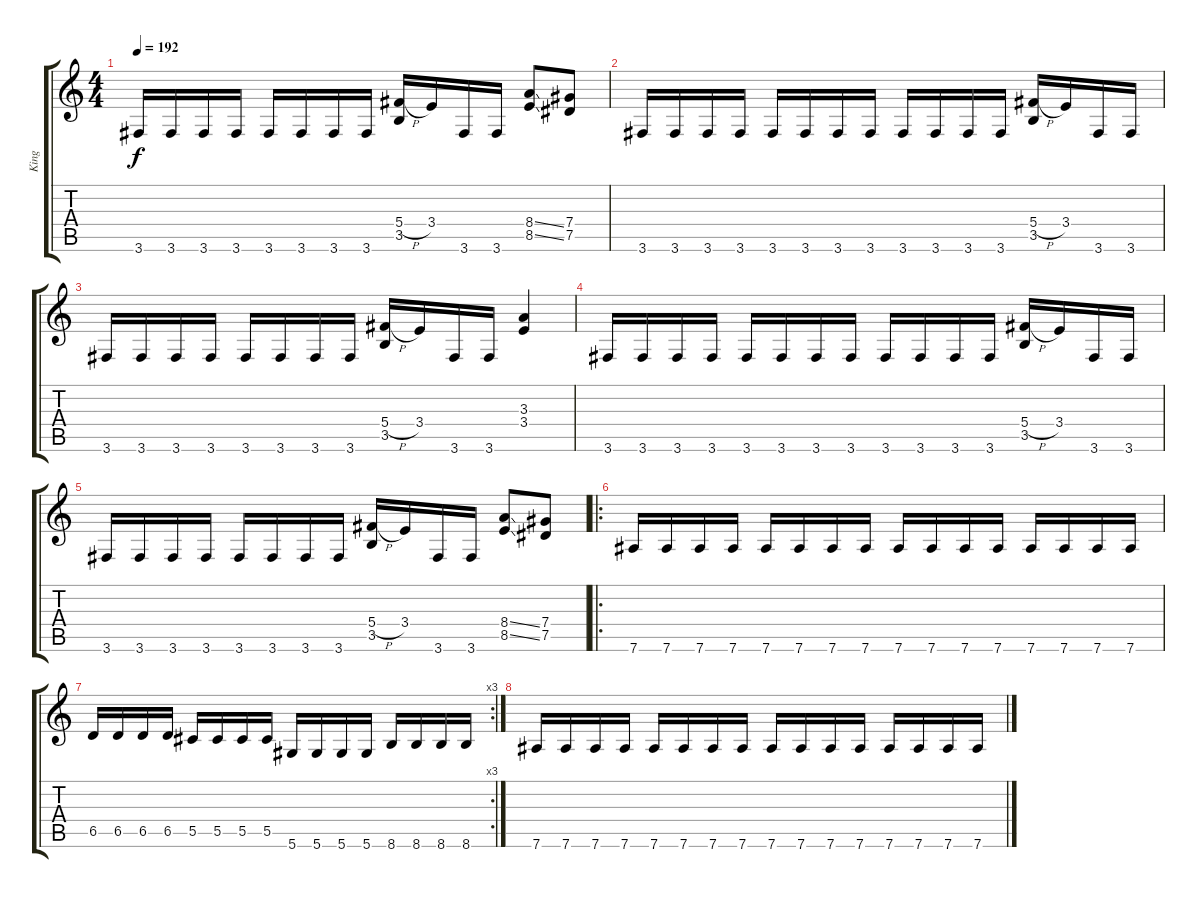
\track ("King" "King") {instrument distortionguitar}
\staff {score tabs}
\tuning (Eb4 Bb3 Gb3 Db3 Ab2 Eb2) {hide}
\ts (4 4)
\tempo 192
\clef g2
\ks c
3.6.16{dy f} 3.6.16 3.6.16 3.6.16 3.6.16 3.6.16 3.6.16 3.6.16 (5.4{h} 3.5).16 3.4.16 3.6.16 3.6.16 (8.4{ss} 8.5{ss}).8 (7.4 7.5).8 |
3.6.16 3.6.16 3.6.16 3.6.16 3.6.16 3.6.16 3.6.16 3.6.16 3.6.16 3.6.16 3.6.16 3.6.16 (5.4{h} 3.5).16 3.4.16 3.6.16 3.6.16 |
3.6.16 3.6.16 3.6.16 3.6.16 3.6.16 3.6.16 3.6.16 3.6.16 (5.4{h} 3.5).16 3.4.16 3.6.16 3.6.16 (3.3 3.4).4 |
3.6.16 3.6.16 3.6.16 3.6.16 3.6.16 3.6.16 3.6.16 3.6.16 3.6.16 3.6.16 3.6.16 3.6.16 (5.4{h} 3.5).16 3.4.16 3.6.16 3.6.16 |
3.6.16 3.6.16 3.6.16 3.6.16 3.6.16 3.6.16 3.6.16 3.6.16 (5.4{h} 3.5).16 3.4.16 3.6.16 3.6.16 (8.4{ss} 8.5{ss}).8 (7.4 7.5).8 |
\ro
7.6.16 7.6.16 7.6.16 7.6.16 7.6.16 7.6.16 7.6.16 7.6.16 7.6.16 7.6.16 7.6.16 7.6.16 7.6.16 7.6.16 7.6.16 7.6.16 |
\rc 3
6.5.16 6.5.16 6.5.16 6.5.16 5.5.16 5.5.16 5.5.16 5.5.16 5.6.16 5.6.16 5.6.16 5.6.16 8.6.16 8.6.16 8.6.16 8.6.16 |
7.6.16 7.6.16 7.6.16 7.6.16 7.6.16 7.6.16 7.6.16 7.6.16 7.6.16 7.6.16 7.6.16 7.6.16 7.6.16 7.6.16 7.6.16 7.6.16
